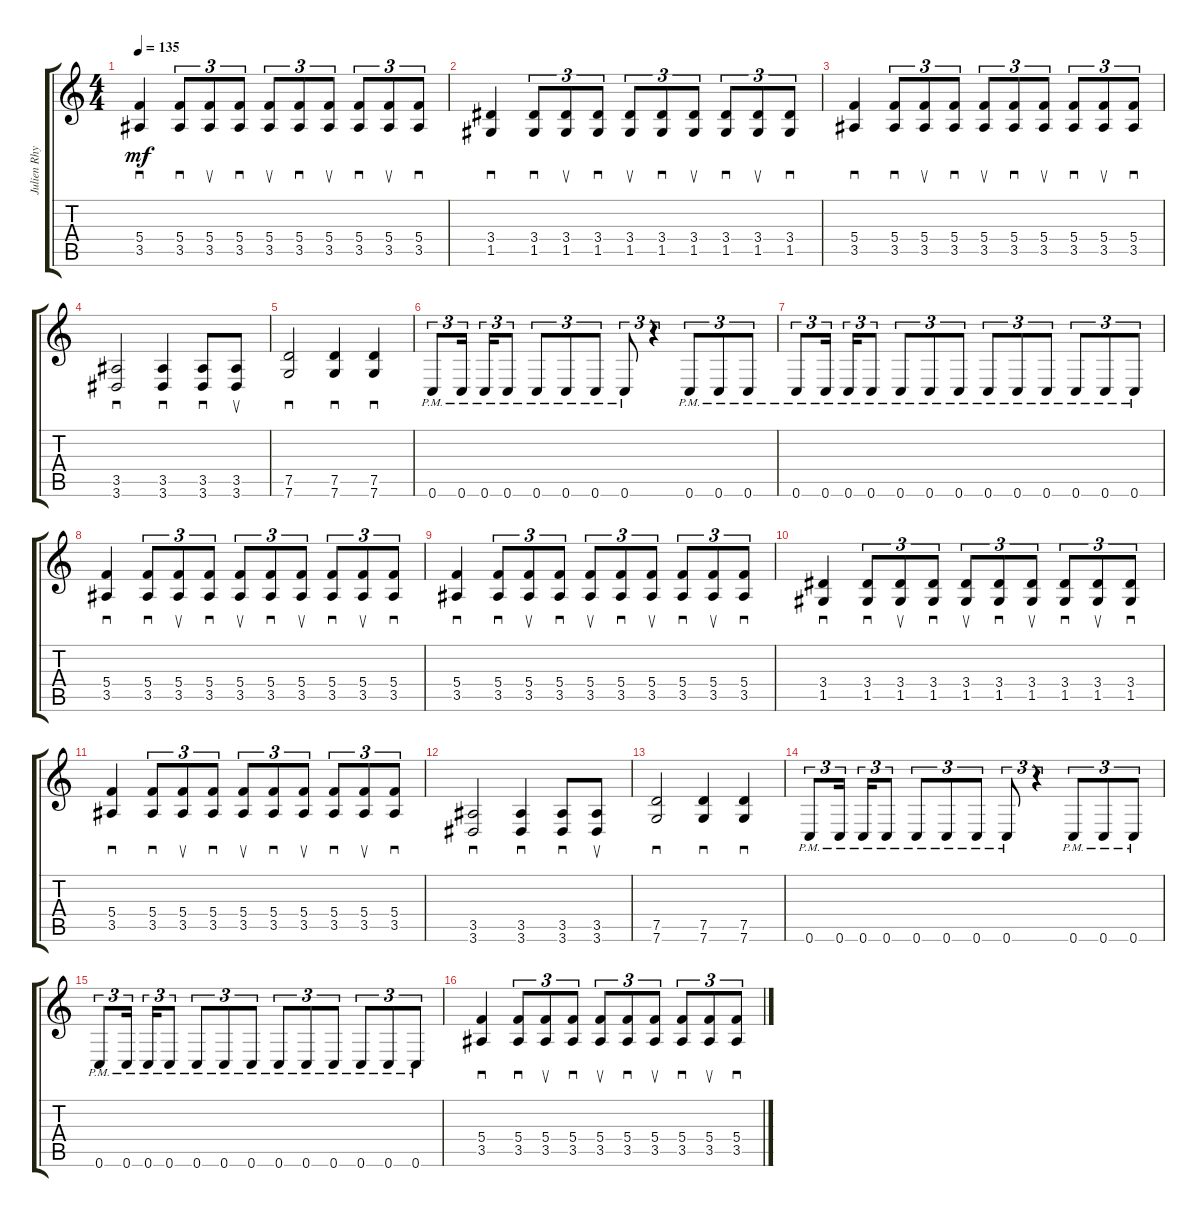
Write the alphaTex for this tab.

\track ("Julien Rhythm" "Julien Rhy") {instrument distortionguitar}
\staff {score tabs}
\tuning (D4 A3 F3 C3 G2 C2) {hide}
\ts (4 4)
\tempo 135
\clef g2
\ks c
(5.4 3.5).4{sd dy mf} (5.4 3.5).8{sd tu (3 2)} (5.4 3.5).8{su tu (3 2)} (5.4 3.5).8{sd tu (3 2)} (5.4 3.5).8{su tu (3 2)} (5.4 3.5).8{sd tu (3 2)} (5.4 3.5).8{su tu (3 2)} (5.4 3.5).8{sd tu (3 2)} (5.4 3.5).8{su tu (3 2)} (5.4 3.5).8{sd tu (3 2)} |
(3.4 1.5).4{sd} (3.4 1.5).8{sd tu (3 2)} (3.4 1.5).8{su tu (3 2)} (3.4 1.5).8{sd tu (3 2)} (3.4 1.5).8{su tu (3 2)} (3.4 1.5).8{sd tu (3 2)} (3.4 1.5).8{su tu (3 2)} (3.4 1.5).8{sd tu (3 2)} (3.4 1.5).8{su tu (3 2)} (3.4 1.5).8{sd tu (3 2)} |
(5.4 3.5).4{sd} (5.4 3.5).8{sd tu (3 2)} (5.4 3.5).8{su tu (3 2)} (5.4 3.5).8{sd tu (3 2)} (5.4 3.5).8{su tu (3 2)} (5.4 3.5).8{sd tu (3 2)} (5.4 3.5).8{su tu (3 2)} (5.4 3.5).8{sd tu (3 2)} (5.4 3.5).8{su tu (3 2)} (5.4 3.5).8{sd tu (3 2)} |
(3.5 3.6).2{sd} (3.5 3.6).4{sd} (3.5 3.6).8{sd} (3.5 3.6).8{su} |
(7.5 7.6).2{sd} (7.5 7.6).4{sd} (7.5 7.6).4{sd} |
0.6{pm}.8{tu (3 2)} 0.6{pm}.16{tu (3 2)} 0.6{pm}.16{tu (3 2)} 0.6{pm}.8{tu (3 2)} 0.6{pm}.8{tu (3 2)} 0.6{pm}.8{tu (3 2)} 0.6{pm}.8{tu (3 2)} 0.6{pm}.8{tu (3 2)} r.4{tu (3 2)} 0.6{pm}.8{tu (3 2)} 0.6{pm}.8{tu (3 2)} 0.6{pm}.8{tu (3 2)} |
0.6{pm}.8{tu (3 2)} 0.6{pm}.16{tu (3 2)} 0.6{pm}.16{tu (3 2)} 0.6{pm}.8{tu (3 2)} 0.6{pm}.8{tu (3 2)} 0.6{pm}.8{tu (3 2)} 0.6{pm}.8{tu (3 2)} 0.6{pm}.8{tu (3 2)} 0.6{pm}.8{tu (3 2)} 0.6{pm}.8{tu (3 2)} 0.6{pm}.8{tu (3 2)} 0.6{pm}.8{tu (3 2)} 0.6{pm}.8{tu (3 2)} |
(5.4 3.5).4{sd} (5.4 3.5).8{sd tu (3 2)} (5.4 3.5).8{su tu (3 2)} (5.4 3.5).8{sd tu (3 2)} (5.4 3.5).8{su tu (3 2)} (5.4 3.5).8{sd tu (3 2)} (5.4 3.5).8{su tu (3 2)} (5.4 3.5).8{sd tu (3 2)} (5.4 3.5).8{su tu (3 2)} (5.4 3.5).8{sd tu (3 2)} |
(5.4 3.5).4{sd} (5.4 3.5).8{sd tu (3 2)} (5.4 3.5).8{su tu (3 2)} (5.4 3.5).8{sd tu (3 2)} (5.4 3.5).8{su tu (3 2)} (5.4 3.5).8{sd tu (3 2)} (5.4 3.5).8{su tu (3 2)} (5.4 3.5).8{sd tu (3 2)} (5.4 3.5).8{su tu (3 2)} (5.4 3.5).8{sd tu (3 2)} |
(3.4 1.5).4{sd} (3.4 1.5).8{sd tu (3 2)} (3.4 1.5).8{su tu (3 2)} (3.4 1.5).8{sd tu (3 2)} (3.4 1.5).8{su tu (3 2)} (3.4 1.5).8{sd tu (3 2)} (3.4 1.5).8{su tu (3 2)} (3.4 1.5).8{sd tu (3 2)} (3.4 1.5).8{su tu (3 2)} (3.4 1.5).8{sd tu (3 2)} |
(5.4 3.5).4{sd} (5.4 3.5).8{sd tu (3 2)} (5.4 3.5).8{su tu (3 2)} (5.4 3.5).8{sd tu (3 2)} (5.4 3.5).8{su tu (3 2)} (5.4 3.5).8{sd tu (3 2)} (5.4 3.5).8{su tu (3 2)} (5.4 3.5).8{sd tu (3 2)} (5.4 3.5).8{su tu (3 2)} (5.4 3.5).8{sd tu (3 2)} |
(3.5 3.6).2{sd} (3.5 3.6).4{sd} (3.5 3.6).8{sd} (3.5 3.6).8{su} |
(7.5 7.6).2{sd} (7.5 7.6).4{sd} (7.5 7.6).4{sd} |
0.6{pm}.8{tu (3 2)} 0.6{pm}.16{tu (3 2)} 0.6{pm}.16{tu (3 2)} 0.6{pm}.8{tu (3 2)} 0.6{pm}.8{tu (3 2)} 0.6{pm}.8{tu (3 2)} 0.6{pm}.8{tu (3 2)} 0.6{pm}.8{tu (3 2)} r.4{tu (3 2)} 0.6{pm}.8{tu (3 2)} 0.6{pm}.8{tu (3 2)} 0.6{pm}.8{tu (3 2)} |
0.6{pm}.8{tu (3 2)} 0.6{pm}.16{tu (3 2)} 0.6{pm}.16{tu (3 2)} 0.6{pm}.8{tu (3 2)} 0.6{pm}.8{tu (3 2)} 0.6{pm}.8{tu (3 2)} 0.6{pm}.8{tu (3 2)} 0.6{pm}.8{tu (3 2)} 0.6{pm}.8{tu (3 2)} 0.6{pm}.8{tu (3 2)} 0.6{pm}.8{tu (3 2)} 0.6{pm}.8{tu (3 2)} 0.6{pm}.8{tu (3 2)} |
(5.4 3.5).4{sd} (5.4 3.5).8{sd tu (3 2)} (5.4 3.5).8{su tu (3 2)} (5.4 3.5).8{sd tu (3 2)} (5.4 3.5).8{su tu (3 2)} (5.4 3.5).8{sd tu (3 2)} (5.4 3.5).8{su tu (3 2)} (5.4 3.5).8{sd tu (3 2)} (5.4 3.5).8{su tu (3 2)} (5.4 3.5).8{sd tu (3 2)}
